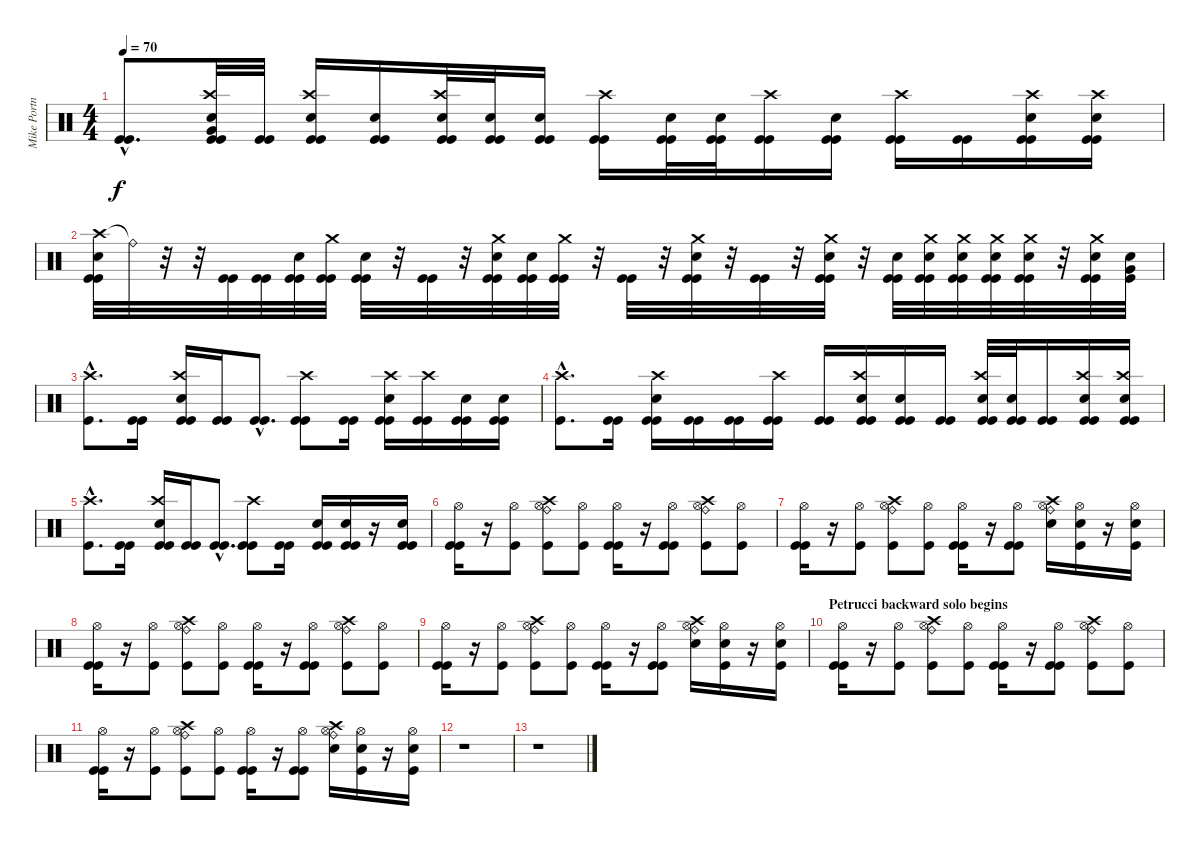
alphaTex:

\track ("Mike Portnoy" "Mike Portn") {instrument percussion}
\staff {score}
\articulation defaults
\ts (4 4)
\tempo 70
\clef neutral
\ks c
("Kick (hit)"{hac} "Kick (hit)"{hac}).8{d dy f} ("Crash high (hit)" "Very Low Tom (hit)" "Electric Snare (hit)" "Kick (hit)" "Kick (hit)").32 ("Kick (hit)" "Kick (hit)").32 ("Crash high (hit)" "Electric Snare (hit)" "Kick (hit)" "Kick (hit)").16 ("Electric Snare (hit)" "Kick (hit)" "Kick (hit)").16 ("Crash high (hit)" "Electric Snare (hit)" "Kick (hit)" "Kick (hit)").32 ("Electric Snare (hit)" "Kick (hit)" "Kick (hit)").32 ("Electric Snare (hit)" "Kick (hit)" "Kick (hit)").16 ("Crash high (hit)" "Kick (hit)" "Kick (hit)").16 ("Electric Snare (hit)" "Kick (hit)" "Kick (hit)").32 ("Electric Snare (hit)" "Kick (hit)" "Kick (hit)").32 ("Crash high (hit)" "Kick (hit)" "Kick (hit)").16 ("Electric Snare (hit)" "Kick (hit)" "Kick (hit)").16 ("Crash high (hit)" "Kick (hit)" "Kick (hit)").16 ("Kick (hit)" "Kick (hit)").16 ("Crash high (hit)" "Electric Snare (hit)" "Kick (hit)" "Kick (hit)").16 ("Crash high (hit)" "Electric Snare (hit)" "Kick (hit)" "Kick (hit)").16 |
("Crash high (hit)" "Electric Snare (hit)" "Kick (hit)" "Kick (hit)").32 "Ride (bell)"{t}.32 r.32 r.32 ("Kick (hit)" "Kick (hit)").32 ("Kick (hit)" "Kick (hit)").32 ("Electric Snare (hit)" "Kick (hit)" "Kick (hit)").32 ("Crash medium (hit)" "Kick (hit)" "Kick (hit)").32 ("Electric Snare (hit)" "Kick (hit)" "Kick (hit)").32 r.32 ("Kick (hit)" "Kick (hit)").32 r.32 ("Crash medium (hit)" "Electric Snare (hit)" "Kick (hit)" "Kick (hit)").32 ("Electric Snare (hit)" "Kick (hit)" "Kick (hit)").32 ("Crash medium (hit)" "Kick (hit)" "Kick (hit)").32 r.32 ("Kick (hit)" "Kick (hit)").32 r.32 ("Crash medium (hit)" "Electric Snare (hit)" "Kick (hit)" "Kick (hit)").32 r.32 ("Kick (hit)" "Kick (hit)").32 r.32 ("Crash medium (hit)" "Electric Snare (hit)" "Kick (hit)" "Kick (hit)").32 r.32 ("Electric Snare (hit)" "Kick (hit)" "Kick (hit)").32 ("Crash medium (hit)" "Electric Snare (hit)" "Kick (hit)" "Kick (hit)").32 ("Crash medium (hit)" "Electric Snare (hit)" "Kick (hit)" "Kick (hit)").32 ("Crash medium (hit)" "Electric Snare (hit)" "Kick (hit)" "Kick (hit)").32 ("Crash medium (hit)" "Electric Snare (hit)" "Kick (hit)" "Kick (hit)").32 r.32 ("Crash medium (hit)" "Electric Snare (hit)" "Kick (hit)" "Kick (hit)").32 ("Electric Snare (hit)" "Kick (hit)" "Very Low Tom (hit)").32 |
("Crash high (hit)"{hac} "Kick (hit)"{hac}).8{d} ("Kick (hit)" "Kick (hit)").16 ("Electric Snare (hit)" "Crash high (hit)" "Kick (hit)" "Kick (hit)").16 ("Kick (hit)" "Kick (hit)").16 ("Kick (hit)"{hac} "Kick (hit)"{hac}).8{d} ("Crash high (hit)" "Kick (hit)" "Kick (hit)").8 ("Kick (hit)" "Kick (hit)").16 ("Electric Snare (hit)" "Crash high (hit)" "Kick (hit)" "Kick (hit)").16 ("Crash high (hit)" "Kick (hit)" "Kick (hit)").16 ("Electric Snare (hit)" "Kick (hit)" "Kick (hit)").16 ("Electric Snare (hit)" "Kick (hit)" "Kick (hit)").16 |
("Crash high (hit)"{hac} "Kick (hit)"{hac}).8{d} ("Kick (hit)" "Kick (hit)").16 ("Electric Snare (hit)" "Crash high (hit)" "Kick (hit)" "Kick (hit)").16 ("Kick (hit)" "Kick (hit)").16 ("Kick (hit)" "Kick (hit)").16 ("Crash high (hit)" "Kick (hit)" "Kick (hit)").16 ("Kick (hit)" "Kick (hit)").16 ("Electric Snare (hit)" "Crash high (hit)" "Kick (hit)" "Kick (hit)").16 ("Electric Snare (hit)" "Kick (hit)" "Kick (hit)").16 ("Kick (hit)" "Kick (hit)").16 ("Electric Snare (hit)" "Crash high (hit)" "Kick (hit)" "Kick (hit)").32 ("Electric Snare (hit)" "Kick (hit)" "Kick (hit)").32 ("Kick (hit)" "Kick (hit)").16 ("Electric Snare (hit)" "Crash high (hit)" "Kick (hit)" "Kick (hit)").16 ("Electric Snare (hit)" "Crash high (hit)" "Kick (hit)" "Kick (hit)").16 |
("Crash high (hit)"{hac} "Kick (hit)"{hac}).8{d} ("Kick (hit)" "Kick (hit)").16 ("Electric Snare (hit)" "Crash high (hit)" "Kick (hit)" "Kick (hit)").16 ("Kick (hit)" "Kick (hit)").16 ("Kick (hit)"{hac} "Kick (hit)"{hac}).8{d} ("Crash high (hit)" "Kick (hit)" "Kick (hit)").8 ("Kick (hit)" "Kick (hit)").16 ("Electric Snare (hit)" "Kick (hit)" "Kick (hit)").16 ("Electric Snare (hit)" "Kick (hit)" "Kick (hit)").16 r.16 ("Electric Snare (hit)" "Kick (hit)" "Kick (hit)").16 |
("Hi-Hat (open)" "Kick (hit)" "Kick (hit)").16 r.16 ("Hi-Hat (open)" "Kick (hit)").8 ("Ride (bell)" "Hi-Hat (open)" "Kick (hit)" "Crash high (hit)").8 ("Hi-Hat (open)" "Kick (hit)").8 ("Hi-Hat (open)" "Kick (hit)" "Kick (hit)").16 r.16 ("Hi-Hat (open)" "Kick (hit)" "Kick (hit)").8 ("Ride (bell)" "Hi-Hat (open)" "Kick (hit)" "Crash high (hit)").8 ("Hi-Hat (open)" "Kick (hit)").8 |
("Hi-Hat (open)" "Kick (hit)" "Kick (hit)").16 r.16 ("Hi-Hat (open)" "Kick (hit)").8 ("Ride (bell)" "Hi-Hat (open)" "Kick (hit)" "Crash high (hit)").8 ("Hi-Hat (open)" "Kick (hit)").8 ("Hi-Hat (open)" "Kick (hit)" "Kick (hit)").16 r.16 ("Hi-Hat (open)" "Kick (hit)" "Kick (hit)").8 ("Ride (bell)" "Hi-Hat (open)" "Electric Snare (hit)" "Crash high (hit)").16 ("Hi-Hat (open)" "Electric Snare (hit)" "Kick (hit)").16 r.16 ("Hi-Hat (open)" "Electric Snare (hit)" "Kick (hit)").16 |
("Hi-Hat (open)" "Kick (hit)" "Kick (hit)").16 r.16 ("Hi-Hat (open)" "Kick (hit)").8 ("Ride (bell)" "Hi-Hat (open)" "Kick (hit)" "Crash high (hit)").8 ("Hi-Hat (open)" "Kick (hit)").8 ("Hi-Hat (open)" "Kick (hit)" "Kick (hit)").16 r.16 ("Hi-Hat (open)" "Kick (hit)" "Kick (hit)").8 ("Ride (bell)" "Hi-Hat (open)" "Kick (hit)" "Crash high (hit)").8 ("Hi-Hat (open)" "Kick (hit)").8 |
("Hi-Hat (open)" "Kick (hit)" "Kick (hit)").16 r.16 ("Hi-Hat (open)" "Kick (hit)").8 ("Ride (bell)" "Hi-Hat (open)" "Kick (hit)" "Crash high (hit)").8 ("Hi-Hat (open)" "Kick (hit)").8 ("Hi-Hat (open)" "Kick (hit)" "Kick (hit)").16 r.16 ("Hi-Hat (open)" "Kick (hit)" "Kick (hit)").8 ("Ride (bell)" "Hi-Hat (open)" "Electric Snare (hit)" "Crash high (hit)").16 ("Hi-Hat (open)" "Electric Snare (hit)" "Kick (hit)").16 r.16 ("Hi-Hat (open)" "Electric Snare (hit)" "Kick (hit)").16 |
\section ("" "Petrucci backward solo begins")
("Hi-Hat (open)" "Kick (hit)" "Kick (hit)").16 r.16 ("Hi-Hat (open)" "Kick (hit)").8 ("Ride (bell)" "Hi-Hat (open)" "Kick (hit)" "Crash high (hit)").8 ("Hi-Hat (open)" "Kick (hit)").8 ("Hi-Hat (open)" "Kick (hit)" "Kick (hit)").16 r.16 ("Hi-Hat (open)" "Kick (hit)" "Kick (hit)").8 ("Ride (bell)" "Hi-Hat (open)" "Kick (hit)" "Crash high (hit)").8 ("Hi-Hat (open)" "Kick (hit)").8 |
("Hi-Hat (open)" "Kick (hit)" "Kick (hit)").16 r.16 ("Hi-Hat (open)" "Kick (hit)").8 ("Ride (bell)" "Hi-Hat (open)" "Kick (hit)" "Crash high (hit)").8 ("Hi-Hat (open)" "Kick (hit)").8 ("Hi-Hat (open)" "Kick (hit)" "Kick (hit)").16 r.16 ("Hi-Hat (open)" "Kick (hit)" "Kick (hit)").8 ("Ride (bell)" "Hi-Hat (open)" "Electric Snare (hit)" "Crash high (hit)").16 ("Hi-Hat (open)" "Electric Snare (hit)" "Kick (hit)").16 r.16 ("Hi-Hat (open)" "Electric Snare (hit)" "Kick (hit)").16 |
r.1 |
r.1
